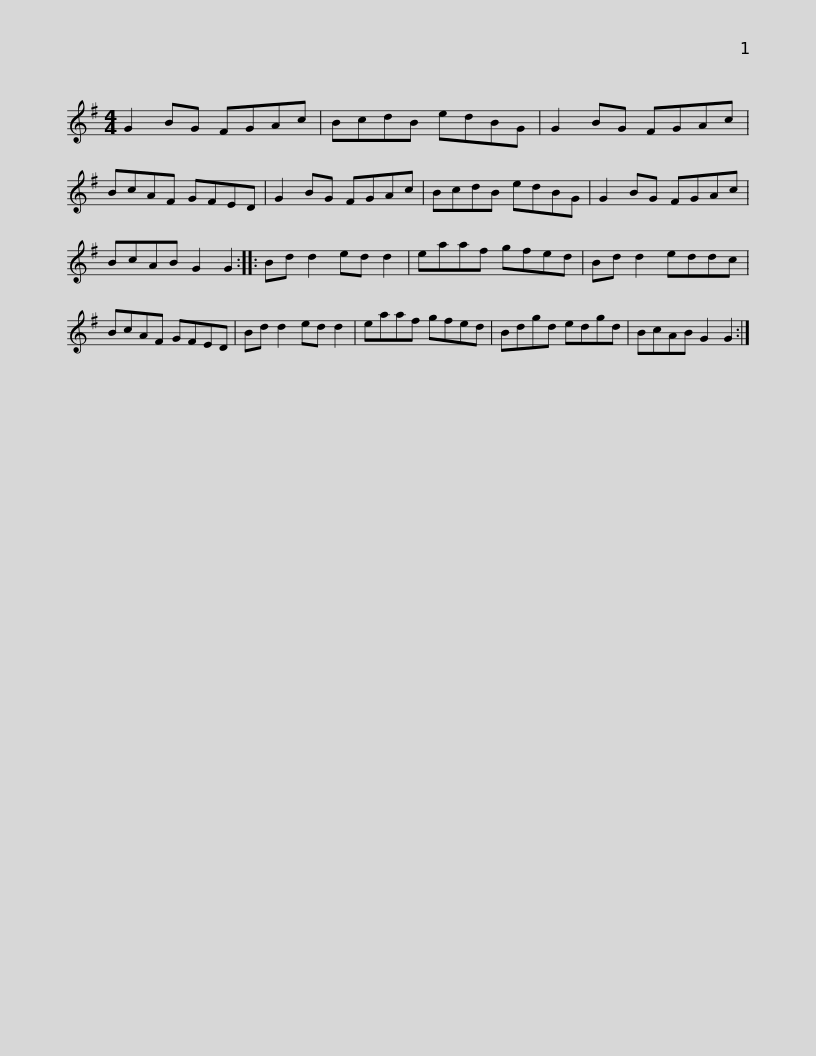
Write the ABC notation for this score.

X:1
L:1/8
M:4/4
I:linebreak $
K:G
V:1 treble
V:1
 G2 BG FGAc | BcdB edBG | G2 BG FGAc | BcAF GFED | G2 BG FGAc | %5
 BcdB edBG |$ G2 BG FGAc | BcAB G2 G2 :: Bd d2 ed d2 | eaaf gfed | %10
 Bd d2 eddc | BcAF GFED |$ Bd d2 ed d2 | eaaf gfed | Bdgd edgd | %15
 BcAB G2 G2 :| %16
